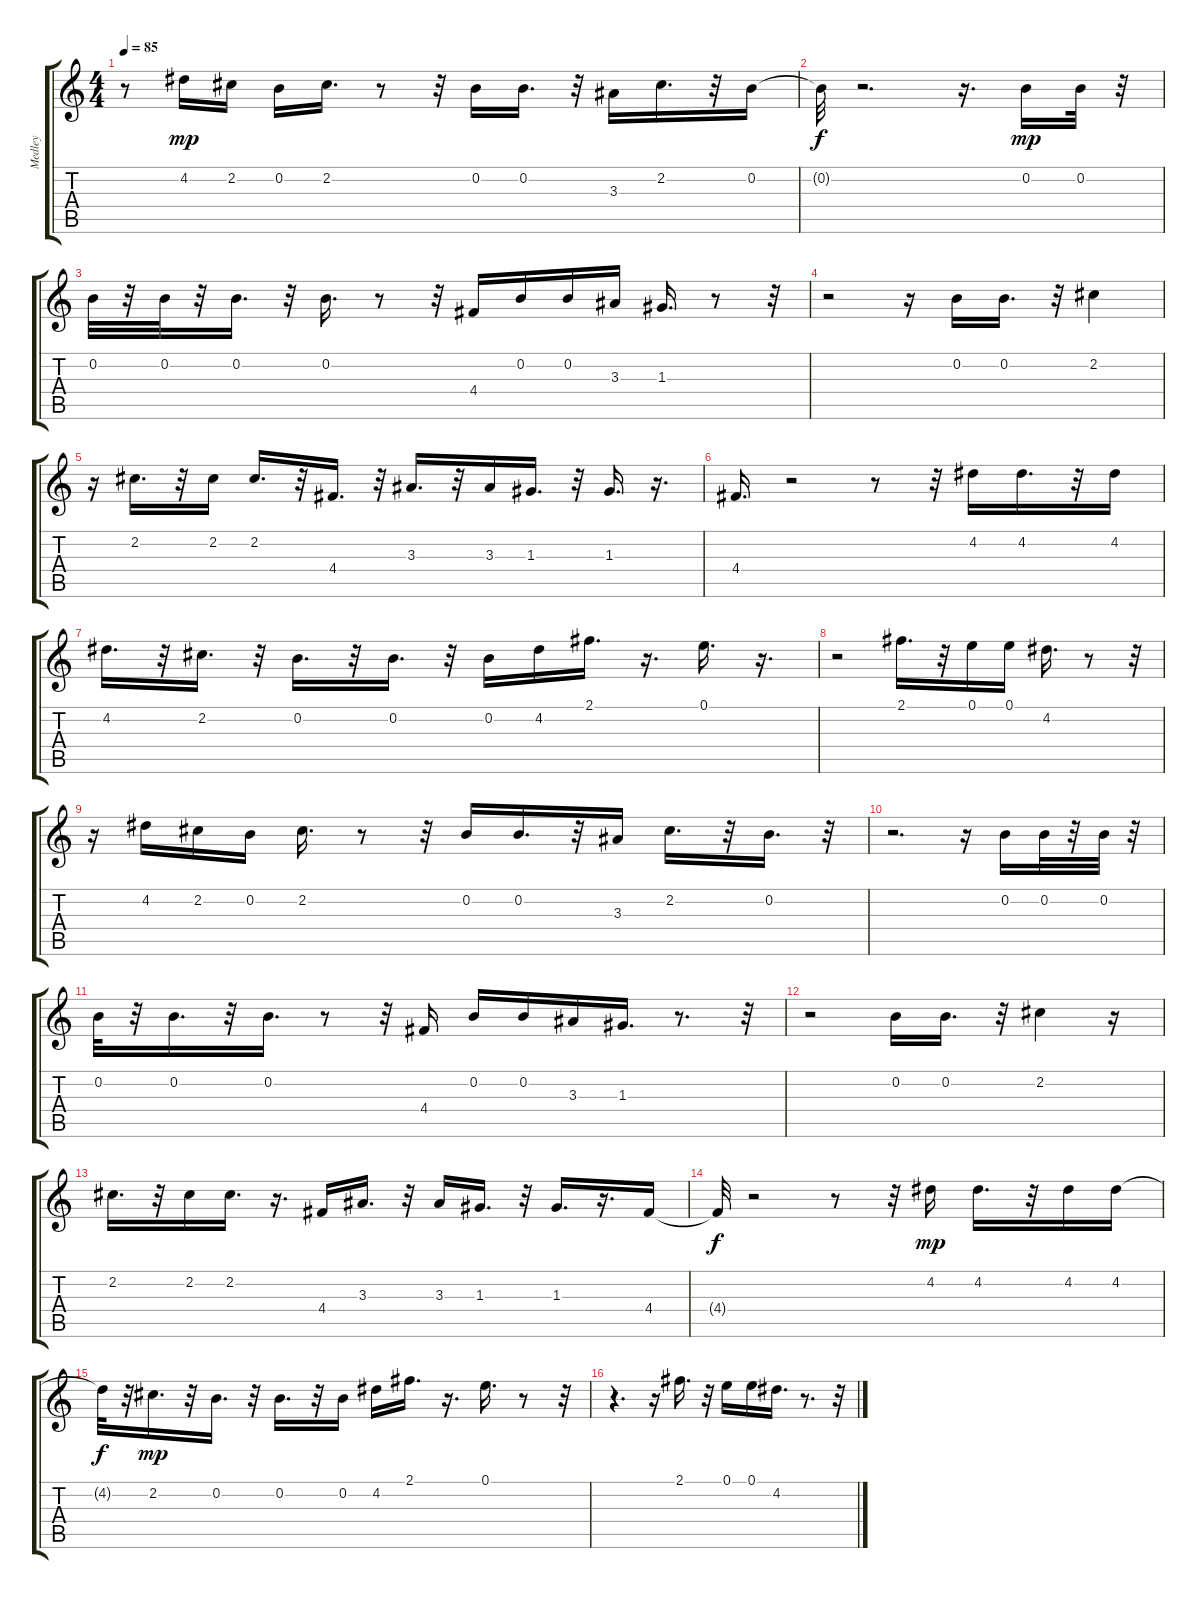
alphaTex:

\track ("Medley" "Medley") {instrument distortionguitar}
\staff {score tabs}
\tuning (E4 B3 G3 D3 A2 E2) {hide}
\ts (4 4)
\tempo 85
\clef g2
\ks c
r.8{dy mp} 4.2.16 2.2.16 0.2.16 2.2.16{d} r.8 r.32 0.2.16 0.2.16{d} r.32 3.3.16 2.2.16{d} r.32 0.2.16 |
0.2{t}.32{dy f} r.2{d} r.16{d} 0.2.16{dy mp} 0.2.32 r.32 |
0.2.32 r.32 0.2.32 r.32 0.2.16{d} r.32 0.2.16{d} r.8 r.32 4.4.16 0.2.16 0.2.16 3.3.16 1.3.16{d} r.8 r.32 |
r.2 r.16 0.2.16 0.2.16{d} r.32 2.2.4 |
r.16 2.2.16{d} r.32 2.2.16 2.2.16{d} r.32 4.4.16{d} r.32 3.3.16{d} r.32 3.3.16 1.3.16{d} r.32 1.3.16{d} r.16{d} |
4.4.16{d} r.2 r.8 r.32 4.2.16 4.2.16{d} r.32 4.2.16 |
4.2.16{d} r.32 2.2.16{d} r.32 0.2.16{d} r.32 0.2.16{d} r.32 0.2.16 4.2.16 2.1.16{d} r.16{d} 0.1.16{d} r.16{d} |
r.2 2.1.16{d} r.32 0.1.16 0.1.16 4.2.16{d} r.8 r.32 |
r.16 4.2.16 2.2.16 0.2.16 2.2.16{d} r.8 r.32 0.2.16 0.2.16{d} r.32 3.3.16 2.2.16{d} r.32 0.2.16{d} r.32 |
r.2{d} r.16 0.2.16 0.2.32 r.32 0.2.32 r.32 |
0.2.32 r.32 0.2.16{d} r.32 0.2.16{d} r.8 r.32 4.4.16 0.2.16 0.2.16 3.3.16 1.3.16{d} r.8{d} r.32 |
r.2 0.2.16 0.2.16{d} r.32 2.2.4 r.16 |
2.2.16{d} r.32 2.2.16 2.2.16{d} r.16{d} 4.4.16 3.3.16{d} r.32 3.3.16 1.3.16{d} r.32 1.3.16{d} r.16{d} 4.4.16 |
4.4{t}.32{dy f} r.2 r.8 r.32 4.2.16{dy mp} 4.2.16{d} r.32 4.2.16 4.2.16 |
4.2{t}.32{dy f} r.32 2.2.16{d dy mp} r.32 0.2.16{d} r.32 0.2.16{d} r.32 0.2.16 4.2.16 2.1.16{d} r.16{d} 0.1.16{d} r.8 r.32 |
r.4{d} r.16 2.1.16{d} r.32 0.1.16 0.1.16 4.2.16{d} r.8{d} r.32
